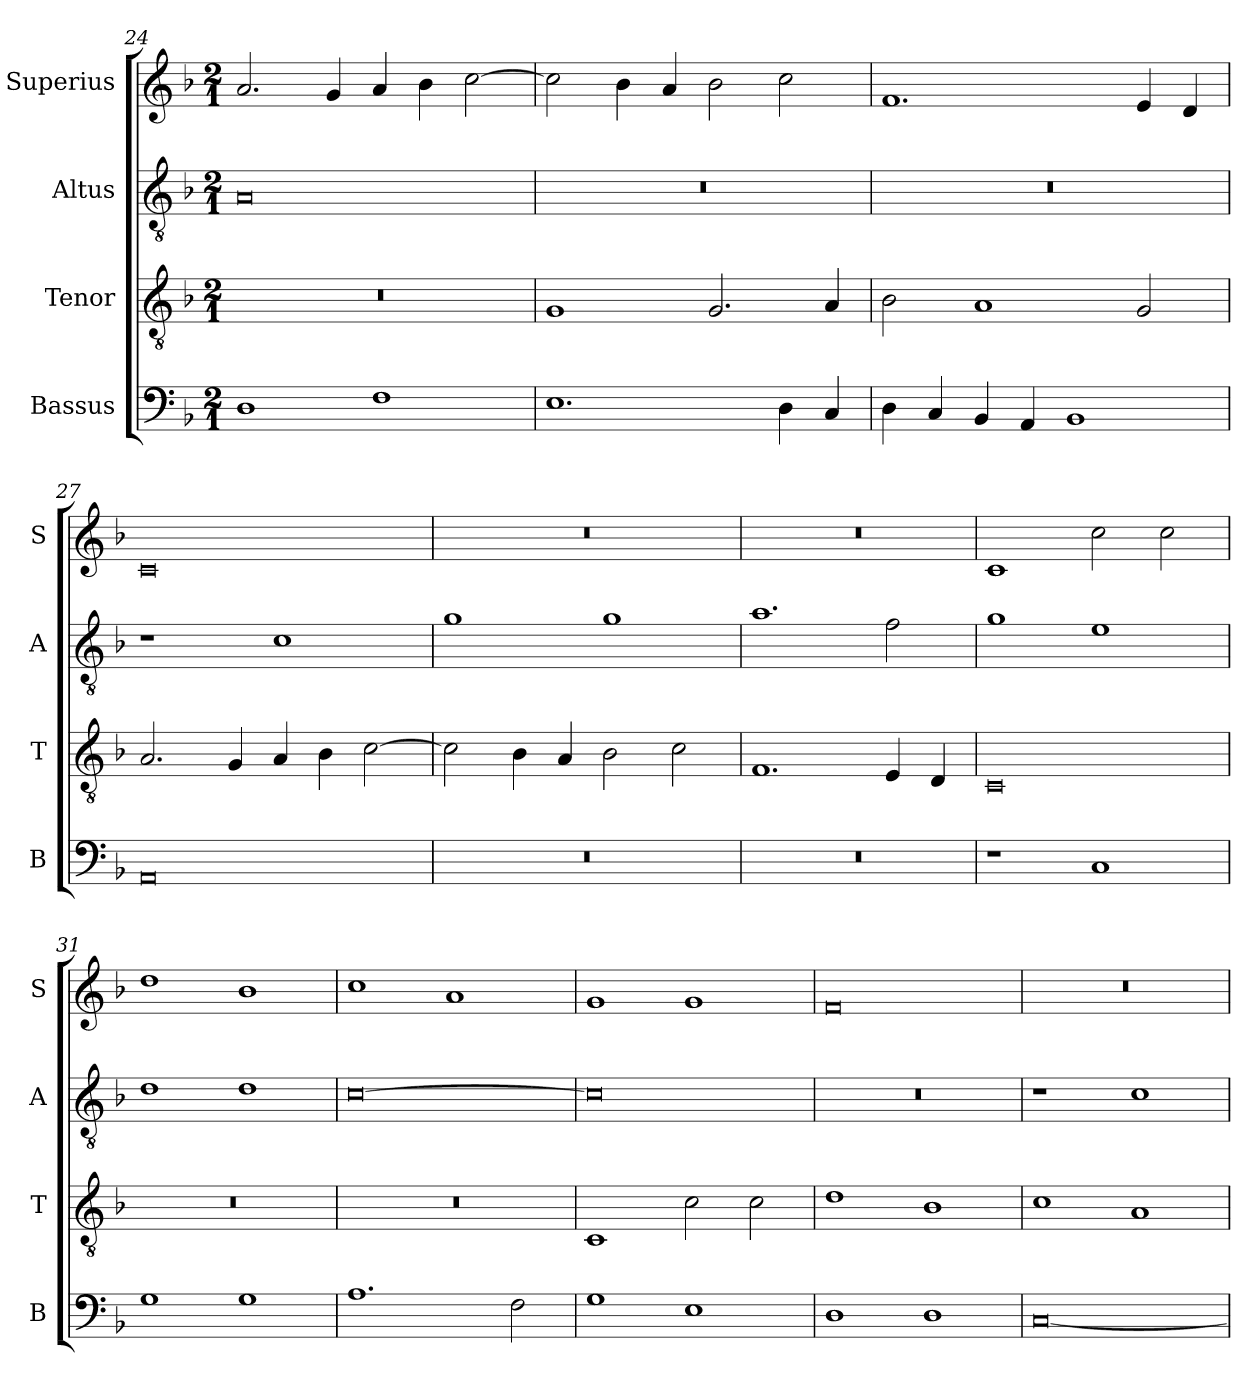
**kern	**kern	**kern	**kern
*part4	*part3	*part2	*part1
*staff4	*staff3	*staff2	*staff1
*I"Bassus	*I"Tenor	*I"Altus	*I"Superius
*I'B	*I'T	*I'A	*I'S
*clefF4	*clefGv2	*clefGv2	*clefG2
*k[b-]	*k[b-]	*k[b-]	*k[b-]
*F:	*F:	*F:	*F:
*M2/1	*M2/1	*M2/1	*M2/1
=24	=24	=24	=24
1D	0r	0A	2.a
.	.	.	4g
1F	.	.	4a
.	.	.	4b-
.	.	.	[2cc
=25	=25	=25	=25
1.E	1G	0r	2cc]
.	.	.	4b-
.	.	.	4a
.	2.G	.	2b-
4D	.	.	2cc
4C	4A	.	.
=26	=26	=26	=26
4D	2B-	0r	1.f
4C	.	.	.
4BB-	1A	.	.
4AA	.	.	.
1BB-	.	.	.
.	2G	.	4e
.	.	.	4d
=27	=27	=27	=27
0AA	2.A	1r	0c
.	4G	.	.
.	4A	1c	.
.	4B-	.	.
.	[2c	.	.
=28	=28	=28	=28
0r	2c]	1g	0r
.	4B-	.	.
.	4A	.	.
.	2B-	1g	.
.	2c	.	.
=29	=29	=29	=29
0r	1.F	1.a	0r
.	4E	2f	.
.	4D	.	.
=30	=30	=30	=30
1r	0C	1g	1c
1C	.	1e	2cc
.	.	.	2cc
=31	=31	=31	=31
1G	0r	1d	1dd
1G	.	1d	1b-
=32	=32	=32	=32
1.A	0r	[0c	1cc
.	.	.	1a
2F	.	.	.
=33	=33	=33	=33
1G	1C	0c]	1g
1E	2c	.	1g
.	2c	.	.
=34	=34	=34	=34
1D	1d	0r	0f
1D	1B-	.	.
=35	=35	=35	=35
[0C	1c	1r	0r
.	1A	1c	.
=	=	=	=
*-	*-	*-	*-
